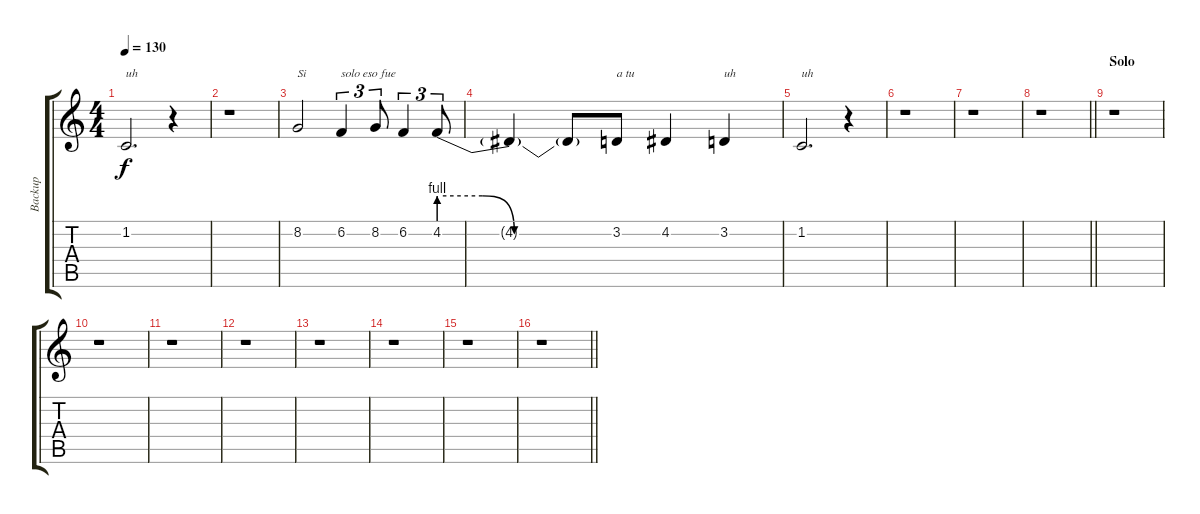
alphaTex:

\track ("Backup" "Backup") {instrument choiraahs}
\staff {score tabs}
\tuning (E4 B3 G3 D3 A2 E2) {hide}
\ts (4 4)
\tempo 130
\clef g2
\ks c
1.2.2{d txt "uh" dy f} r.4 |
r.1 |
8.2.2{txt "Si"} 6.2.4{tu (3 2) txt "solo eso fue"} 8.2.8{tu (3 2)} 6.2.4{tu (3 2)} 4.2{be (custom 0 4 15 4 26 0 30 0 60 0)}.8{tu (3 2)} |
4.2{t}.4 4.2{t}.8 3.2.8{txt "a tu "} 4.2.4 3.2.4{txt "uh"} |
1.2.2{d txt "uh"} r.4 |
r.1 |
r.1 |
\barLineRight lightlight
r.1 |
\section ("" "Solo")
r.1 |
r.1 |
r.1 |
r.1 |
r.1 |
r.1 |
r.1 |
\barLineRight lightlight
r.1
